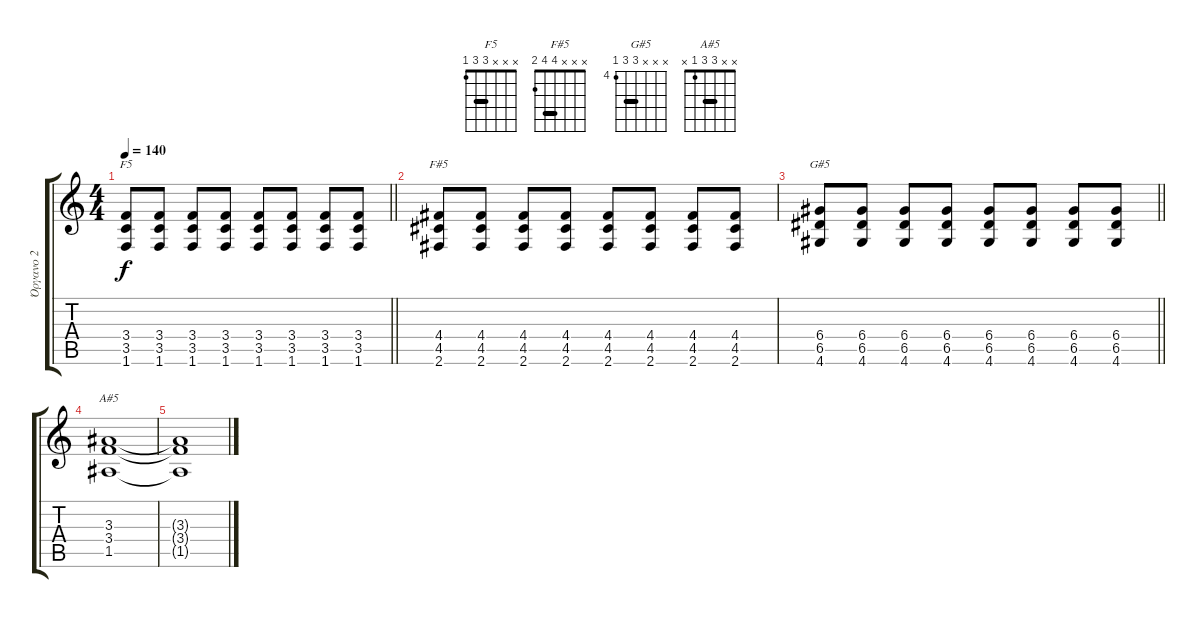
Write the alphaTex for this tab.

\track ("Όργανο 2" "Όργανο 2") {instrument electricguitarclean}
\staff {score tabs}
\tuning (E4 B3 G3 D3 A2 E2) {hide}
\chord ("F5" x x x 3 3 1) {barre 3}
\chord ("F#5" x x x 4 4 2) {barre 4}
\chord ("G#5" x x x 6 6 4) {firstfret 4 barre 6}
\chord ("A#5" x x 3 3 1 x) {barre 3}
\ts (4 4)
\tempo 140
\clef g2
\barLineRight lightlight
\ks c
(3.4 3.5 1.6).8{ch "F5" dy f} (3.4 3.5 1.6).8 (3.4 3.5 1.6).8 (3.4 3.5 1.6).8 (3.4 3.5 1.6).8 (3.4 3.5 1.6).8 (3.4 3.5 1.6).8 (3.4 3.5 1.6).8 |
(4.4 4.5 2.6).8{ch "F#5"} (4.4 4.5 2.6).8 (4.4 4.5 2.6).8 (4.4 4.5 2.6).8 (4.4 4.5 2.6).8 (4.4 4.5 2.6).8 (4.4 4.5 2.6).8 (4.4 4.5 2.6).8 |
\barLineRight lightlight
(6.4 6.5 4.6).8{ch "G#5"} (6.4 6.5 4.6).8 (6.4 6.5 4.6).8 (6.4 6.5 4.6).8 (6.4 6.5 4.6).8 (6.4 6.5 4.6).8 (6.4 6.5 4.6).8 (6.4 6.5 4.6).8 |
(3.3 3.4 1.5).1{ch "A#5"} |
(3.3{t} 3.4{t} 1.5{t}).1
